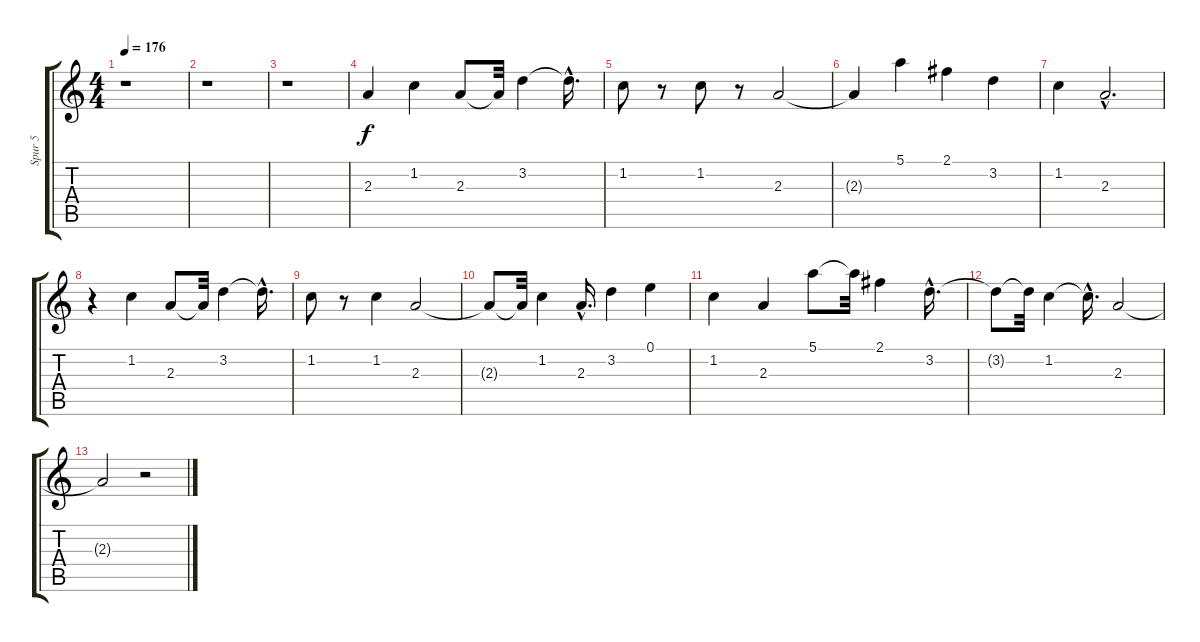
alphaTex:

\track ("Spur 5" "Spur 5") {instrument electricguitarjazz}
\staff {score tabs}
\tuning (E4 B3 G3 D3 A2 E2) {hide}
\ts (4 4)
\tempo 176
\clef g2
\ks c
r.1{dy f} |
r.1 |
r.1 |
2.3.4 1.2.4 2.3.8 2.3{t}.32 3.2.4 3.2{hac t}.16{d} |
1.2.8 r.8 1.2.8 r.8 2.3.2 |
2.3{t}.4 5.1.4 2.1.4 3.2.4 |
1.2.4 2.3{hac}.2{d} |
r.4 1.2.4 2.3.8 2.3{t}.32 3.2.4 3.2{hac t}.16{d} |
1.2.8 r.8 1.2.4 2.3.2 |
2.3{t}.8 2.3{t}.32 1.2.4 2.3{hac}.16{d} 3.2.4 0.1.4 |
1.2.4 2.3.4 5.1.8 5.1{t}.32 2.1.4 3.2{hac}.16{d} |
3.2{t}.8 3.2{t}.32 1.2.4 1.2{hac t}.16{d} 2.3.2 |
2.3{t}.2 r.2
